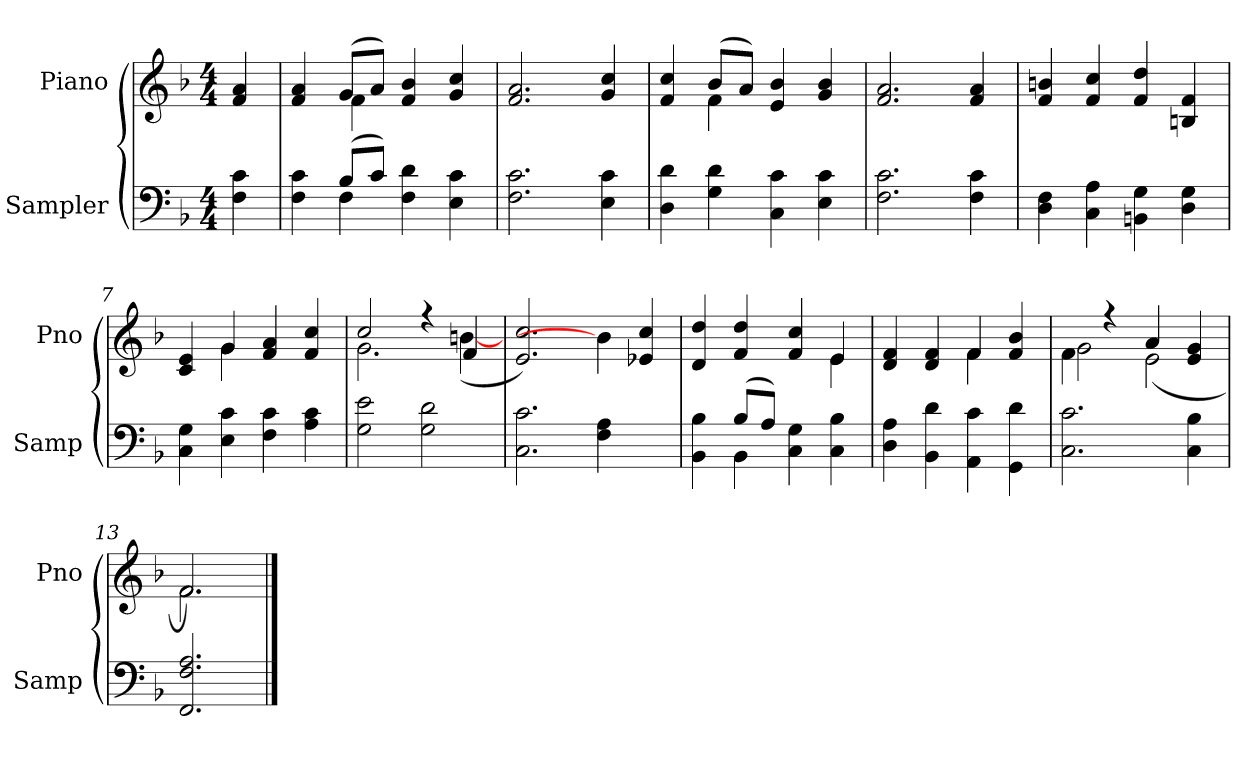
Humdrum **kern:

**kern	**kern
*part2	*part1
*staff2	*staff1
*I"Sampler	*I"Piano
*I'Samp	*I'Pno
*clefF4	*clefG2
*k[b-]	*k[b-]
*F:	*F:
*M4/4	*M4/4
=1	=1
4F 4c	4f 4a
=2	=2
*^	*^
4F 4c	4ryy	4f 4a	4ryy
(8B-/L	4F	(8g/L	4f
8c/J)	.	8a/J)	.
4F 4d	2ryy	4f 4b-	2ryy
4E 4c	.	4g 4cc	.
*v	*v	*	*
*	*v	*v
=3	=3
2.F 2.c	2.f 2.a
4E 4c	4g 4cc
=4	=4
*	*^
4D 4d	4f 4cc	4ryy
4G 4d	(8b-/L	4f
.	8a/J)	.
4C 4c	4e 4b-	2ryy
4E 4c	4g 4b-	.
*	*v	*v
=5	=5
2.F 2.c	2.f 2.a
4F 4c	4f 4a
=6	=6
4D 4F	4f 4bn
4C 4A	4f 4cc
4BBn 4G	4f 4dd
4D 4G	4Bn 4f
=7	=7
*	*^
4C 4G	4c 4e	4ryy
4E 4c	4g/	4g
4F 4c	4f 4a	2ryy
4A 4c	4f 4cc	.
=8	=8	=8
2G 2e	2cc/	2.g
2G 2d	4r	.
.	4f/	([4bn
*	*v	*v
=9	=9
2.C 2.c	2.e/ 2.cc/)
4F 4A	4b]
4ryy	4e-X/ 4cc/
=10	=10
*^	*^
4BB- 4B-	4ryy	4d/ 4dd/	2.ryy
(8B-/L	4BB-	4f/ 4dd/	.
8A/J)	.	.	.
4C 4G	2ryy	4f/ 4cc/	.
4C 4B-	.	4e/	4e
*v	*v	*	*
=11	=11	=11
4D 4A	4d 4f	2ryy
4BB- 4d	4d 4f	.
4AA 4c	4f/	4f
4GG 4d	4f 4b-	4ryy
=12	=12	=12
2.C 2.c	4f\	2g
.	4r	.
.	4a/	(2e
4C 4B-	4e 4g	.
=13	=13	=13
2.FF 2.F 2.A	2.f/)	2.f
*	*v	*v
==	==
*-	*-
